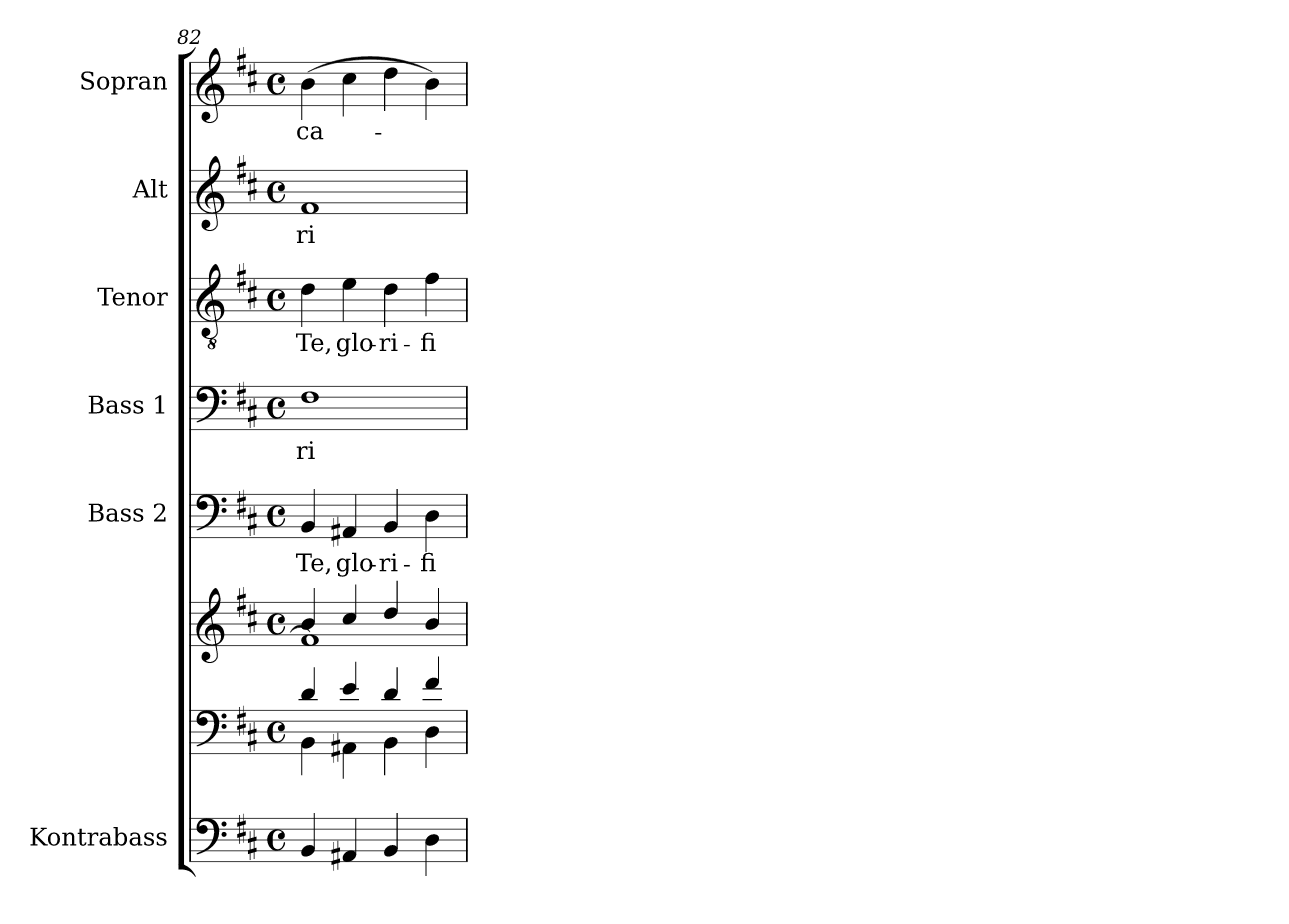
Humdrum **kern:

**kern	**kern	**kern	**kern	**text	**kern	**text	**kern	**text	**kern	**text	**kern	**text
*part7	*part6	*part6	*part5	*part5	*part4	*part4	*part3	*part3	*part2	*part2	*part1	*part1
*staff8	*staff7	*staff6	*staff5	*staff5	*staff4	*staff4	*staff3	*staff3	*staff2	*staff2	*staff1	*staff1
*I"Kontrabass	*	*	*I"Bass 2	*	*I"Bass 1	*	*I"Tenor	*	*I"Alt	*	*I"Sopran	*
*I'Kb.	*	*	*I'B. 2	*	*I'B. 1	*	*I'T.	*	*I'A.	*	*I'S.	*
*clefF4	*clefF4	*clefG2	*clefF4	*	*clefF4	*	*clefGv2	*	*clefG2	*	*clefG2	*
*ITrd7c12	*	*	*	*	*	*	*	*	*	*	*	*
*k[f#c#]	*k[f#c#]	*k[f#c#]	*k[f#c#]	*	*k[f#c#]	*	*k[f#c#]	*	*k[f#c#]	*	*k[f#c#]	*
*D:	*D:	*D:	*D:	*	*D:	*	*D:	*	*D:	*	*D:	*
*M4/4	*M4/4	*M4/4	*M4/4	*	*M4/4	*	*M4/4	*	*M4/4	*	*M4/4	*
*met(c)	*met(c)	*met(c)	*met(c)	*	*met(c)	*	*met(c)	*	*met(c)	*	*met(c)	*
=82	=82	=82	=82	=82	=82	=82	=82	=82	=82	=82	=82	=82
*	*^	*^	*	*	*	*	*	*	*	*	*	*
!	!	!	!	!	!	!LO:LY:b	!	!LO:LY:b	!	!LO:LY:b	!	!LO:LY:b	!	!LO:LY:b
4BBB/	4d/	4BB\	4b/	1f#]	4BB/	Te,	1F#	-ri-	4d\	Te,	1f#	-ri-	(>4b\	-ca-
!	!	!	!	!	!	!LO:LY:b	!	!	!	!LO:LY:b	!	!	!	!
4AAA#X/	4e/	4AA#X\	4cc#/	.	4AA#X/	glo-	.	.	4e\	glo-	.	.	4cc#\	.
!	!	!	!	!	!	!LO:LY:b	!	!	!	!LO:LY:b	!	!	!	!
4BBB/	4d/	4BB\	4dd/	.	4BB/	-ri-	.	.	4d\	-ri-	.	.	4dd\	.
!	!	!	!	!	!	!LO:LY:b	!	!	!	!LO:LY:b	!	!	!	!
4DD\	4f#/	4D\	4b/	.	4D\	-fi-	.	.	4f#\	-fi-	.	.	4b\)	.
*	*v	*v	*	*	*	*	*	*	*	*	*	*	*	*
*	*	*v	*v	*	*	*	*	*	*	*	*	*	*
=	=	=	=	=	=	=	=	=	=	=	=	=
*-	*-	*-	*-	*-	*-	*-	*-	*-	*-	*-	*-	*-
